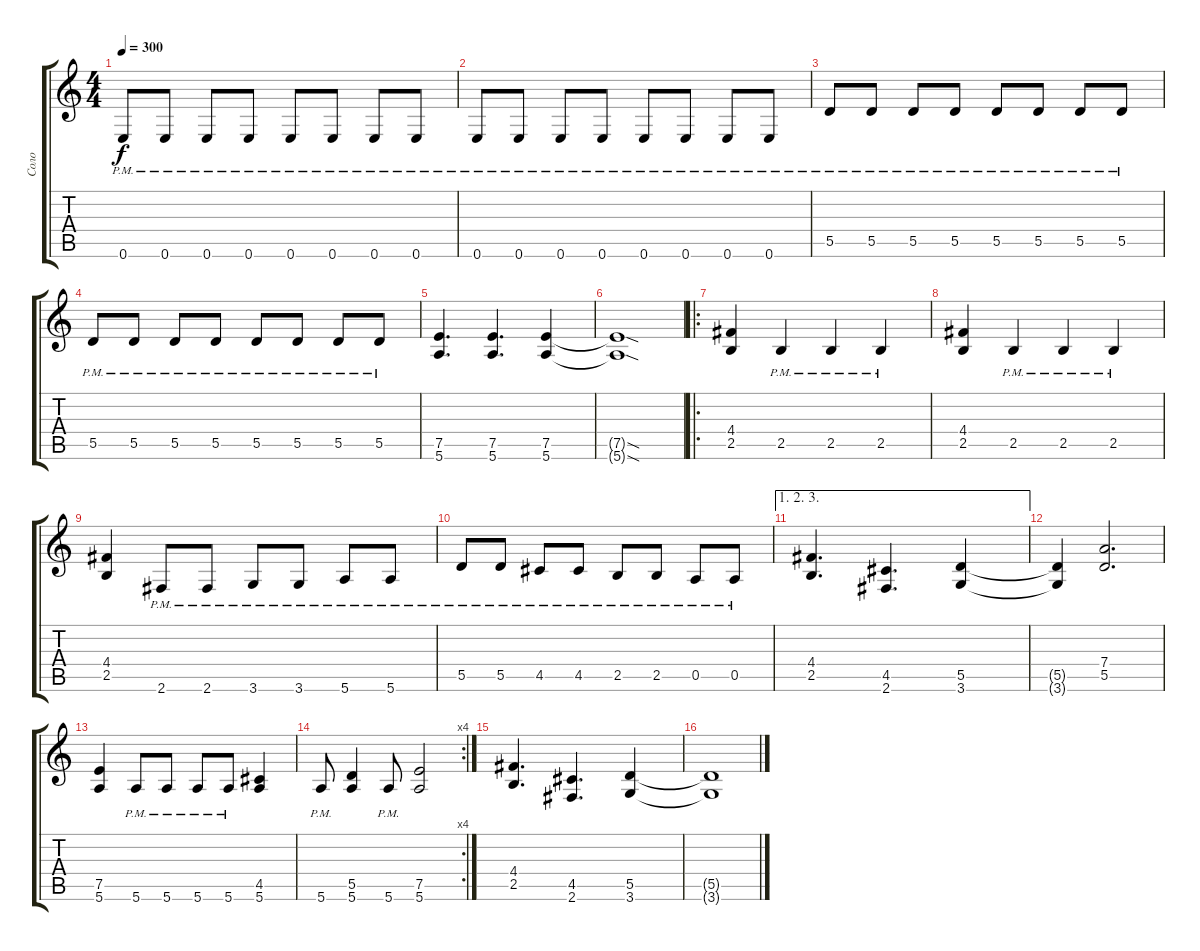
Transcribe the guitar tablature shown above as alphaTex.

\track ("Соло" "Соло") {instrument distortionguitar}
\staff {score tabs}
\tuning (E4 B3 G3 D3 A2 E2) {hide}
\ts (4 4)
\tempo 300
\clef g2
\ks c
0.6{pm}.8{dy f} 0.6{pm}.8 0.6{pm}.8 0.6{pm}.8 0.6{pm}.8 0.6{pm}.8 0.6{pm}.8 0.6{pm}.8 |
0.6{pm}.8 0.6{pm}.8 0.6{pm}.8 0.6{pm}.8 0.6{pm}.8 0.6{pm}.8 0.6{pm}.8 0.6{pm}.8 |
5.5{pm}.8 5.5{pm}.8 5.5{pm}.8 5.5{pm}.8 5.5{pm}.8 5.5{pm}.8 5.5{pm}.8 5.5{pm}.8 |
5.5{pm}.8 5.5{pm}.8 5.5{pm}.8 5.5{pm}.8 5.5{pm}.8 5.5{pm}.8 5.5{pm}.8 5.5{pm}.8 |
(7.5 5.6).4{d} (7.5 5.6).4{d} (7.5 5.6).4 |
(7.5{sod t} 5.6{sod t}).1 |
\ro
(4.4 2.5).4 2.5{pm}.4 2.5{pm}.4 2.5{pm}.4 |
(4.4 2.5).4 2.5{pm}.4 2.5{pm}.4 2.5{pm}.4 |
(4.4 2.5).4 2.6{pm}.8 2.6{pm}.8 3.6{pm}.8 3.6{pm}.8 5.6{pm}.8 5.6{pm}.8 |
5.5{pm}.8 5.5{pm}.8 4.5{pm}.8 4.5{pm}.8 2.5{pm}.8 2.5{pm}.8 0.5{pm}.8 0.5{pm}.8 |
\ae (1 2 3)
(4.4 2.5).4{d} (4.5 2.6).4{d} (5.5 3.6).4 |
(5.5{t} 3.6{t}).4 (7.4 5.5).2{d} |
(7.5 5.6).4 5.6{pm}.8 5.6{pm}.8 5.6{pm}.8 5.6{pm}.8 (4.5 5.6).4 |
\rc 4
5.6{pm}.8 (5.5 5.6).4 5.6{pm}.8 (7.5 5.6).2 |
(4.4 2.5).4{d} (4.5 2.6).4{d} (5.5 3.6).4 |
(5.5{t} 3.6{t}).1
